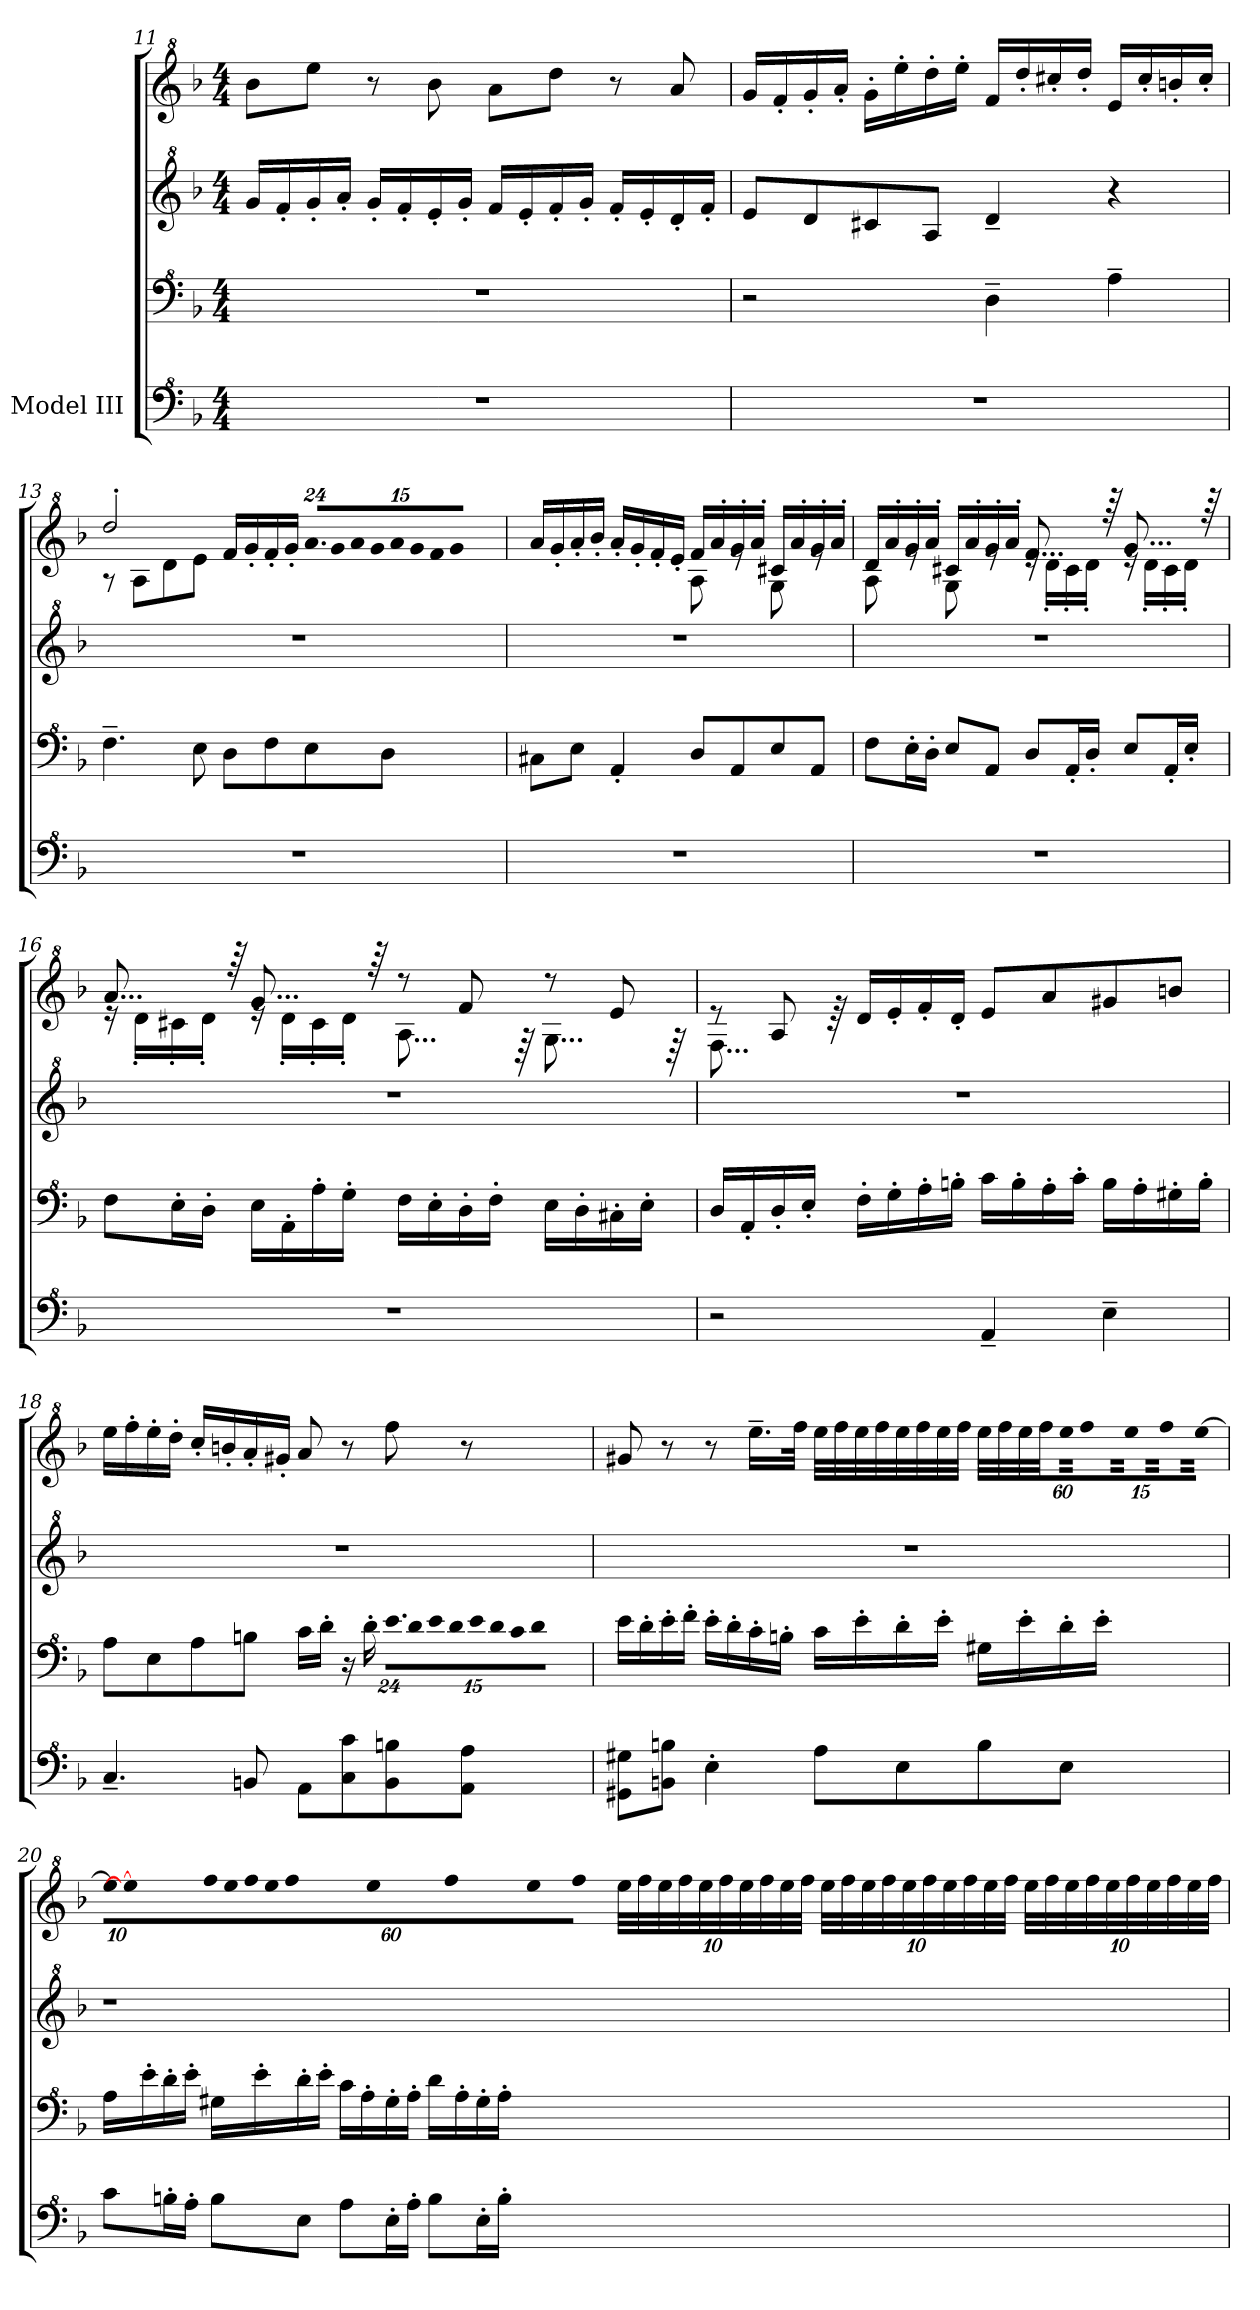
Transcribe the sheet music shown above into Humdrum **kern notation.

**kern	**kern	**kern	**kern
*part1	*part1	*part1	*part1
*staff4	*staff3	*staff2	*staff1
*I"Model III	*	*	*
!!LO:LB:g=z
*clefF^4	*clefF^4	*clefG^2	*clefG^2
*k[b-]	*k[b-]	*k[b-]	*k[b-]
*M4/4	*M4/4	*M4/4	*M4/4
=11	=11	=11	=11
1r	1r	16gg/LL	8bb-\L
.	.	16ff'/	.
.	.	16gg'/	8eee\J
.	.	16aa'/JJ	.
.	.	16gg'/LL	8r
.	.	16ff'/	.
.	.	16ee'/	8bb-\
.	.	16gg'/JJ	.
.	.	16ff/LL	8aa\L
.	.	16ee'/	.
.	.	16ff'/	8ddd\J
.	.	16gg'/JJ	.
.	.	16ff'/LL	8r
.	.	16ee'/	.
.	.	16dd'/	8aa/
.	.	16ff'/JJ	.
=12	=12	=12	=12
1r	2r	8ee/L	16gg/LL
.	.	.	16ff'/
.	.	8dd/	16gg'/
.	.	.	16aa'/JJ
.	.	8cc#X/	16gg'\LL
.	.	.	16eee'\
.	.	8a/J	16ddd'\
.	.	.	16eee'\JJ
.	4d~\	4dd~/	16ff/LL
.	.	.	16ddd'/
.	.	.	16ccc#X'/
.	.	.	16ddd'/JJ
.	4a~\	4r	16ee/LL
.	.	.	16ccc#'/
.	.	.	16bbn'/
.	.	.	16ccc#'/JJ
!!LO:PB:g=z
=13	=13	=13	=13
*	*	*	*^
1r	4.f~\	1r	2ddd'/	8r
.	.	.	.	8a\L
.	.	.	.	8dd\
.	8e\	.	.	8ee\J
.	8d\L	.	16ff/LL	640ryy
.	.	.	.	640%319ryy
.	.	.	16gg'/	.
.	8f\	.	16ff'/	.
.	.	.	16gg'/JJ	.
*	*	*	*Xbrackettup	*
!	!	!	!LO:N:vis=32.	!
.	8e\	.	384%17aa/LLL	.
!	!	!	!LO:N:vis=32	!
.	.	.	240%7gg/	.
!	!	!	!LO:N:vis=32	!
.	.	.	240%7aa/	.
!	!	!	!LO:N:vis=32	!
.	.	.	240%7gg/	.
.	8d\J	.	.	.
!	!	!	!LO:N:vis=32	!
.	.	.	240%7aa/	.
!	!	!	!LO:N:vis=32	!
.	.	.	240%7gg/	.
!	!	!	!LO:N:vis=32	!
.	.	.	240%7ff/	.
!	!	!	!LO:N:vis=32	!
.	.	.	240%7gg/JJJ	.
.	.	.	640ryy	.
=14	=14	=14	=14	=14
1r	8c#X\L	1r	16aa/LL	2ryy
.	.	.	16gg'/	.
.	8e\J	.	16aa'/	.
.	.	.	16bb-'/JJ	.
.	4A'/	.	16aa'/LL	.
.	.	.	16gg'/	.
.	.	.	16ff'/	.
.	.	.	16ee'/JJ	.
.	8d/L	.	16ff/LL	8a\
.	.	.	16aa'/	.
.	8A/	.	16gg'/	8ree
.	.	.	16aa'/JJ	.
.	8e/	.	16cc#X/LL	8g\
.	.	.	16aa'/	.
.	8A/J	.	16gg'/	8ree
.	.	.	16aa'/JJ	.
!!LO:LB:g=z	!!
=15	=15	=15	=15	=15
1r	8f\L	1r	16dd/LL	8a\
.	.	.	16aa'/	.
.	16e'\L	.	16gg'/	8ree
.	16d'\JJ	.	16aa'/JJ	.
.	8e/L	.	16cc#X/LL	8g\
.	.	.	16aa'/	.
.	8A/J	.	16gg'/	8ree
.	.	.	16aa'/JJ	.
.	8d/L	.	8...ff/	16ree
.	.	.	.	16dd'\LL
.	16A'/L	.	.	16cc#'\
.	16d'/JJ	.	.	16dd'\JJ
.	.	.	64r	.
.	8e/L	.	8...gg/	16ree
.	.	.	.	16dd'\LL
.	16A'/L	.	.	16cc#'\
.	16e'/JJ	.	.	16dd'\JJ
.	.	.	64r	.
=16	=16	=16	=16	=16
1r	8f\L	1r	8...aa/	16ree
.	.	.	.	16dd'\LL
.	16e'\L	.	.	16cc#X'\
.	16d'\JJ	.	.	16dd'\JJ
.	.	.	64r	.
.	16e\LL	.	8...gg/	16ree
.	16A'\	.	.	16dd'\LL
.	16a'\	.	.	16cc#'\
.	16g'\JJ	.	.	16dd'\JJ
.	.	.	64r	.
.	16f\LL	.	8r	8...a\
.	16e'\	.	.	.
.	16d'\	.	8ff/	.
.	16f'\JJ	.	.	.
.	.	.	.	64r
.	16e\LL	.	8r	8...g\
.	16d'\	.	.	.
.	16c#X'\	.	8ee/	.
.	16e'\JJ	.	.	.
.	.	.	.	64r
!!LO:LB:g=z	!!
=17	=17	=17	=17	=17
2r	16d/LL	1r	8ree	8...f\
.	16A'/	.	.	.
.	16d'/	.	8a/	.
.	16e'/JJ	.	.	.
.	.	.	.	64ree
.	16f'\LL	.	16dd/LL	2.ryy
.	16g'\	.	16ee'/	.
.	16a'\	.	16ff'/	.
.	16bn'\JJ	.	16dd'/JJ	.
4A~/	16cc\LL	.	8ee/L	.
.	16b'\	.	.	.
.	16a'\	.	8aa/	.
.	16cc'\JJ	.	.	.
4e~\	16b\LL	.	8gg#X/	.
.	16a'\	.	.	.
.	16g#X'\	.	8bbn/J	.
.	16b'\JJ	.	.	.
*	*	*	*v	*v
=18	=18	=18	=18
4.c~/	8a\L	1r	16eee\LL
.	.	.	16fff'\
.	8e\	.	16eee'\
.	.	.	16ddd'\JJ
.	8a\	.	16ccc'/LL
.	.	.	16bbn'/
8Bn/	8bn\J	.	16aa'/
.	.	.	16gg#X'/JJ
8A\L	16cc\LL	.	8aa/
.	16dd'\JJ	.	.
8c\ 8cc\	16r	.	8r
.	16dd'\	.	.
*	*Xbrackettup	*	*
!	!LO:N:vis=32.	!	!
8B\ 8bn\	384%17ee\LLL	.	8fff\
!	!LO:N:vis=32	!	!
.	240%7dd\	.	.
!	!LO:N:vis=32	!	!
.	240%7ee\	.	.
!	!LO:N:vis=32	!	!
.	240%7dd\	.	.
8A\ 8a\J	.	.	8r
!	!LO:N:vis=32	!	!
.	240%7ee\	.	.
!	!LO:N:vis=32	!	!
.	240%7dd\	.	.
!	!LO:N:vis=32	!	!
.	240%7cc\	.	.
!	!LO:N:vis=32	!	!
.	240%7dd\JJJ	.	.
.	640ryy	.	.
!!LO:PB:g=z
=19	=19	=19	=19
8G#X\ 8g#X\L	16ee\LL	1r	8gg#X/
.	16dd'\	.	.
8Bn\ 8bn\J	16ee'\	.	8r
.	16ff'\JJ	.	.
4e'\	16ee'\LL	.	8r
.	16dd'\	.	.
.	16cc'\	.	16.eee~\LL
.	16bn'\JJ	.	.
.	.	.	32fff\JJk
8a\L	16cc\LL	.	32eee\LLL
.	.	.	32fff\
.	16ee'\	.	32eee\
.	.	.	32fff\
8e\	16dd'\	.	32eee\
.	.	.	32fff\
.	16ee'\JJ	.	32eee\
.	.	.	32fff\JJJ
8b\	16g#X\LL	.	32eee\LLL
.	.	.	32fff\
.	16ee'\	.	32eee\
.	.	.	32fff\
!	!	!	!LO:N:vis=32
8e\J	16dd'\	.	1920%53eee\
.	.	.	1920ryy
!	!	!	!LO:N:vis=32
.	.	.	1920%53fff\
.	.	.	1920ryy
!	!	!	!LO:N:vis=32
.	.	.	1920%53eee\
.	16ee'\JJ	.	.
.	.	.	1920ryy
!	!	!	!LO:N:vis=32
.	.	.	1920%53fff\
.	.	.	1920ryy
.	.	.	[80eee\JJJk
!!LO:LB:g=z
=20	=20	=20	=20
!	!	!	!LO:N:vis=64
8cc\L	16a\LL	1r	640%9eee\KLLL]
.	.	.	640eee\JJJk_
!	!	!	!LO:N:vis=32
.	.	.	1920%53fff\
!	!	!	!LO:N:vis=32
.	.	.	1920%53eee\
.	16ee'\	.	.
!	!	!	!LO:N:vis=32
.	.	.	1920%53fff\
!	!	!	!LO:N:vis=32
.	.	.	1920%53eee\
16bn'\L	16dd'\	.	.
.	.	.	40fff\
.	.	.	40eee\
.	.	.	40fff\
16a'\JJ	16ee'\JJ	.	.
.	.	.	40eee\
.	.	.	40fff\JJJ
8b\L	16g#X\LL	.	.
.	.	.	40eee\LLL
.	.	.	40fff\
.	.	.	40eee\
.	16ee'\	.	.
.	.	.	40fff\
.	.	.	40eee\
8e\J	16dd'\	.	.
.	.	.	40fff\
.	.	.	40eee\
.	.	.	40fff\
.	16ee'\JJ	.	.
.	.	.	40eee\
.	.	.	40fff\JJJ
8a\L	16cc\LL	.	.
.	.	.	40eee\LLL
.	.	.	40fff\
.	.	.	40eee\
.	16a'\	.	.
.	.	.	40fff\
.	.	.	40eee\
16e'\L	16g#'\	.	.
.	.	.	40fff\
.	.	.	40eee\
.	.	.	40fff\
16a'\JJ	16a'\JJ	.	.
.	.	.	40eee\
.	.	.	40fff\JJJ
8b\L	16dd\LL	.	.
.	.	.	40eee\LLL
.	.	.	40fff\
.	.	.	40eee\
.	16a'\	.	.
.	.	.	40fff\
.	.	.	40eee\
16e'\L	16g#'\	.	.
.	.	.	40fff\
.	.	.	40eee\
.	.	.	40fff\
16b'\JJ	16a'\JJ	.	.
.	.	.	40eee\
.	.	.	40fff\JJJ
960ryy	960ryy	960ryy	.
=	=	=	=
*-	*-	*-	*-
